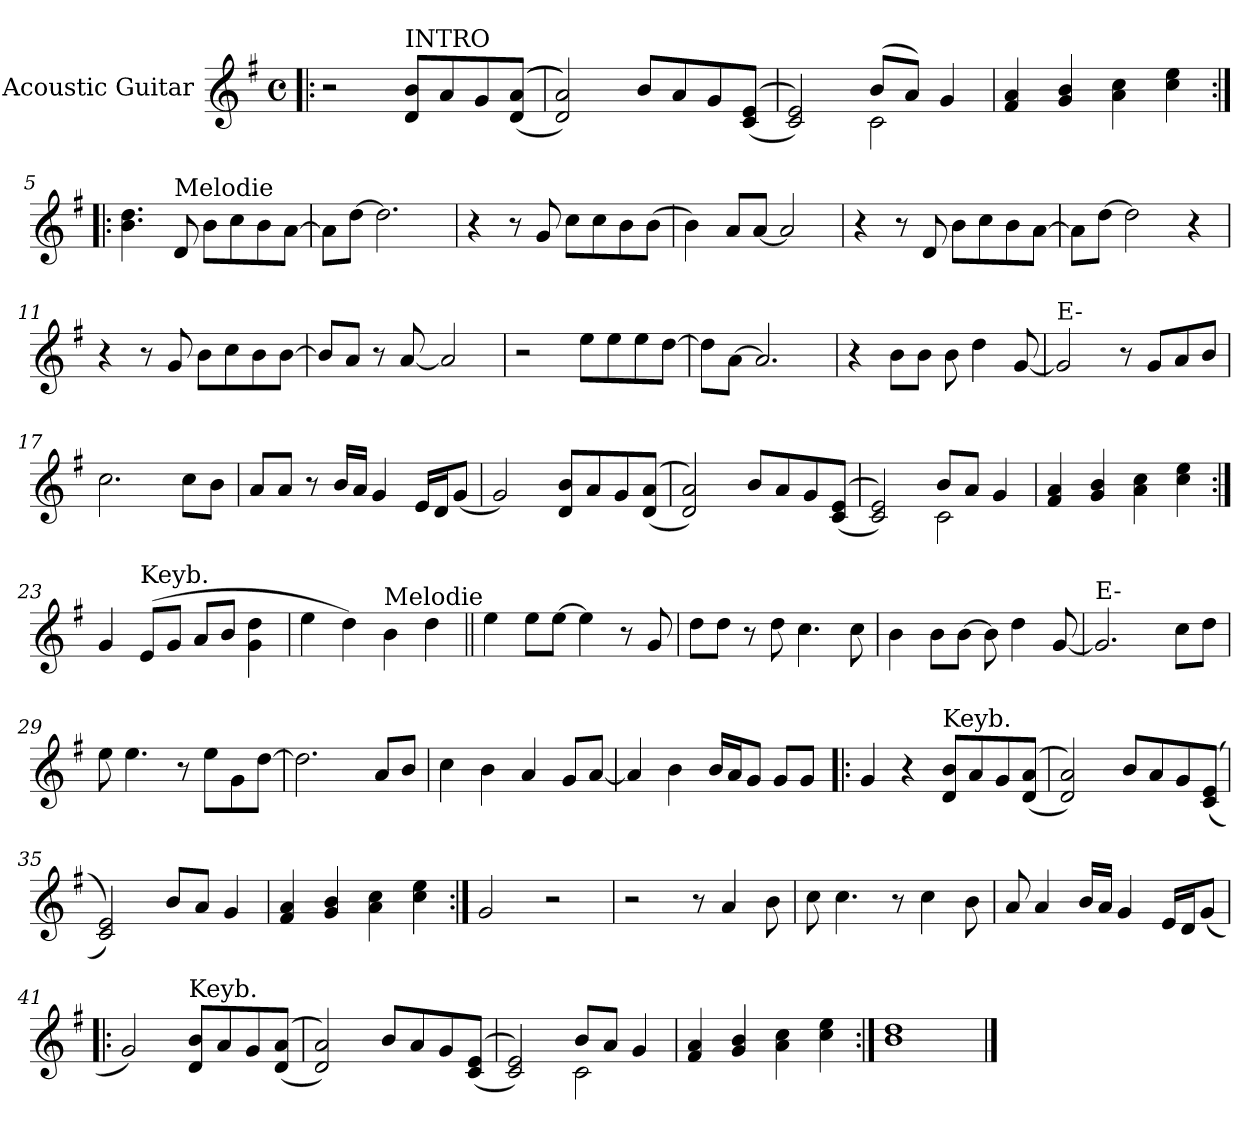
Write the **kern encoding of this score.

**kern
*part1
*staff1
*I"Acoustic Guitar
*I'Ac Gtr
*clefG2
*k[f#]
*G:
*M4/4
*met(c)
=1!|:
2r
!LO:TX:a:t=INTRO
8d/ 8b/L
8a/
8g/
(((8d/ 8a/J
=2
2d/ 2a/)))
8b/L
8a/
8g/
((8c/ 8e/J
=3
*^
2c/ 2e/))	2ryy
(8b/L	2c\
8a/J)	.
4g/	.
*v	*v
=4
4f#/ 4a/
4g/ 4b/
4a\ 4cc\
4cc\ 4ee\
!!LO:LB:g=z
=5:|!|:
4.b\ 4.dd\
!LO:TX:a:t=Melodie
8d/
8b\L
8cc\
8b\
[8a\J
=6
8a\L]
[8dd\J
2.dd\]
=7
4r
8r
8g/
8cc\L
8cc\
8b\
(8b\J
=8
4b\)
8a/L
[8a/J
2a/]
=9
4r
8r
8d/
8b\L
8cc\
8b\
[8a\J
=10
8a\L]
[8dd\J
2dd\]
4r
!!LO:LB:g=z
=11
4r
8r
8g/
8b\L
8cc\
8b\
[8b\J
=12
8b/L]
8a/J
8r
[8a/
2a/]
=13
2r
8ee\L
8ee\
8ee\
[8dd\J
=14
8dd\L]
[8a\J
2.a/]
=15
4r
8b\L
8b\J
8b\
4dd\
[8g/
=16
!LO:TX:a:t=E-
2g/]
8r
8g/L
8a/
8b/J
=17
2.cc\
8cc\L
8b\J
!!LO:LB:g=z
=18
8a/L
8a/J
8r
16b/L
16a/J
4g/
16e/L
16d/
(8g/J
=19
2g/)
8d/ 8b/L
8a/
8g/
((8d/ 8a/J
=20
2d/ 2a/))
8b/L
8a/
8g/
((8c/ 8e/J
=21
*^
2c/ 2e/))	2ryy
8b/L	2c\
8a/J	.
4g/	.
*v	*v
=22
4f#/ 4a/
4g/ 4b/
4a\ 4cc\
4cc\ 4ee\
=23:|!
4g/
!LO:TX:a:t=Keyb.
(8e/L
8g/J
8a/L
8b/J
4g\ 4dd\
=24
4ee\
4dd\)
!LO:TX:a:t=Melodie
4b\
4dd\
!!LO:LB:g=z
=25||
4ee\
8ee\L
[8ee\J
4ee\]
8r
8g/
=26
8dd\L
8dd\J
8r
8dd\
4.cc\
8cc\
=27
4b\
8b\L
[8b\J
8b\]
4dd\
[8g/
=28
!LO:TX:a:t=E-
2.g/]
8cc\L
8dd\J
=29
8ee\
4.ee\
8r
8ee\L
8g\
[8dd\J
=30
2.dd\]
8a/L
8b/J
=31
4cc\
4b\
4a/
8g/L
[8a/J
!!LO:LB:g=z
=32
4a/]
4b\
16b/L
16a/
8g/J
8g/L
8g/J
=33!|:
4g/
4r
!LO:TX:a:t=Keyb.
8d/ 8b/L
8a/
8g/
((8d/ 8a/J
=34
2d/ 2a/))
8b/L
8a/
8g/
((8c/ 8e/J
=35
2c/ 2e/))
8b/L
8a/J
4g/
=36
4f#/ 4a/
4g/ 4b/
4a\ 4cc\
4cc\ 4ee\
=37:|!
2g/
2r
!!LO:LB:g=z
=38
2r
8r
4a/
8b\
=39
8cc\
4.cc\
8r
4cc\
8b\
=40
8a/
4a/
16b/L
16a/J
4g/
16e/L
16d/
(8g/J
=41!|:
2g/)
!LO:TX:a:t=Keyb.
8d/ 8b/L
8a/
8g/
((8d/ 8a/J
=42
2d/ 2a/))
8b/L
8a/
8g/
((8c/ 8e/J
=43
*^
2c/ 2e/))	2ryy
8b/L	2c\
8a/J	.
4g/	.
*v	*v
!!LO:LB:g=z
=44
4f#/ 4a/
4g/ 4b/
4a\ 4cc\
4cc\ 4ee\
=45:|!
1b 1dd
==
*-
